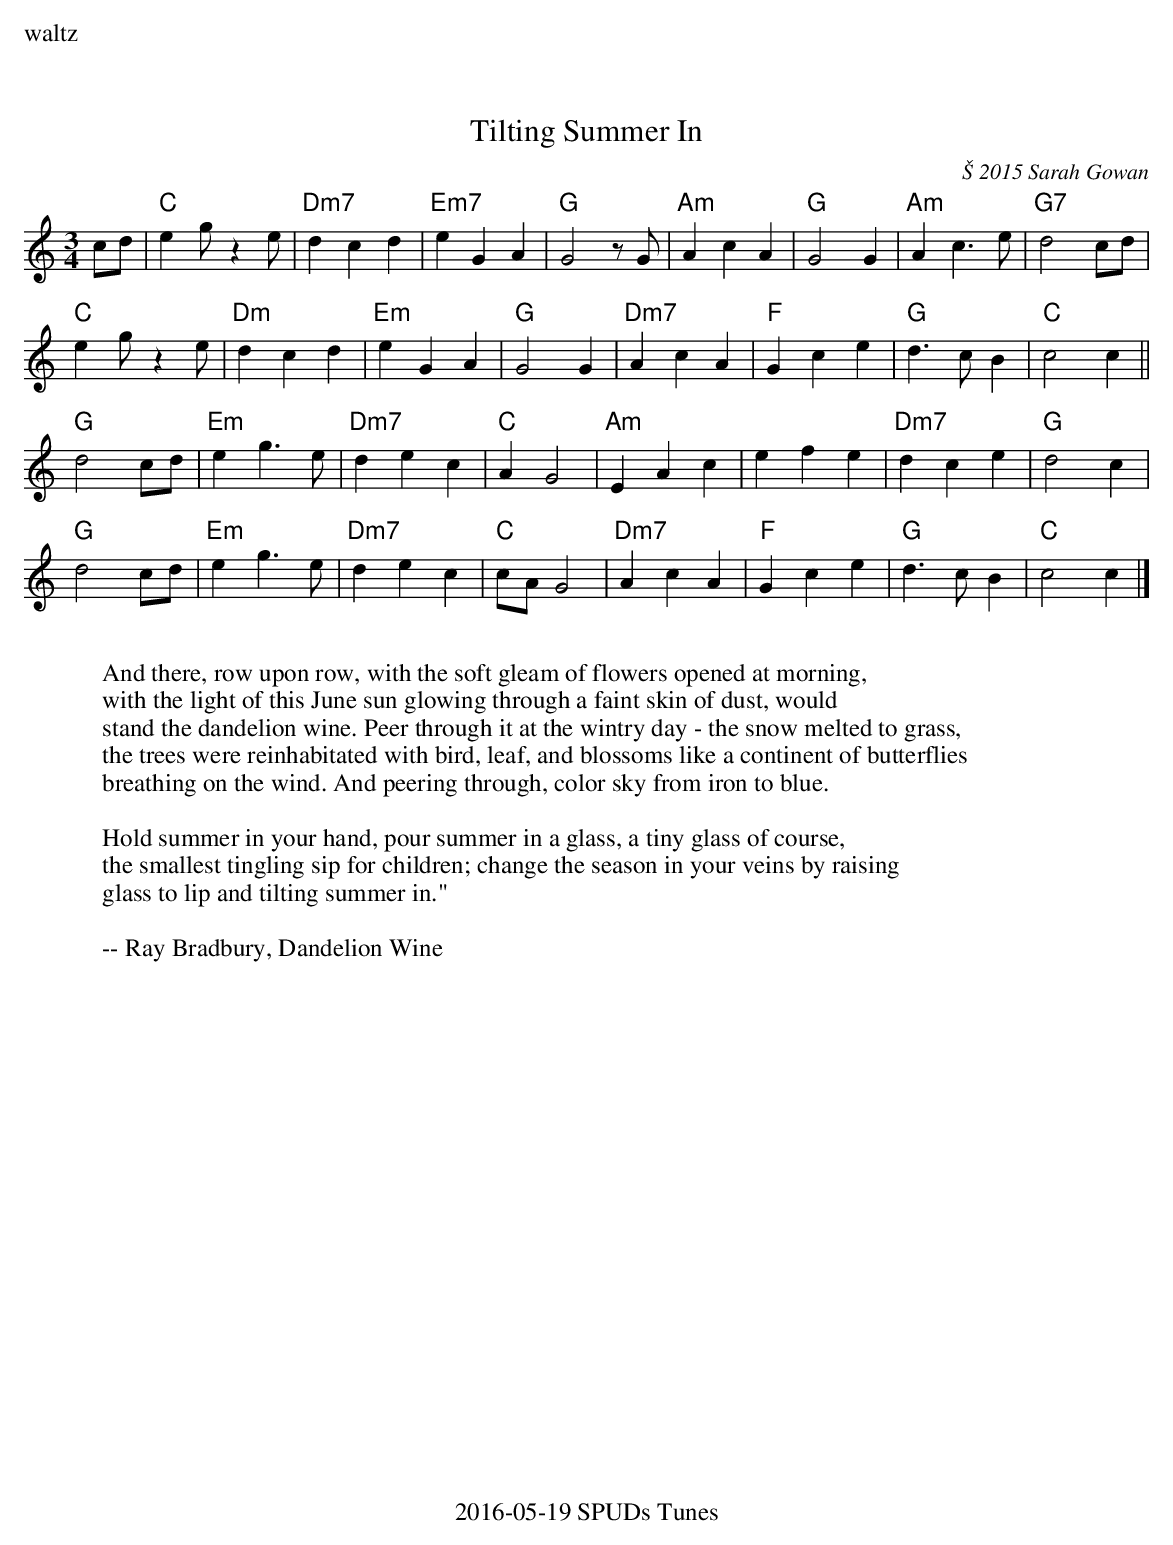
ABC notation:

X:1
%%text waltz
T:Tilting Summer In
C:Š 2015 Sarah Gowan
M:3/4
L:1/4
K:C
c/d/|"C"eg/ze/|"Dm7"dcd|"Em7"eGA|"G"G2z/G/|"Am"AcA|"G"G2G|"Am"Ac>e|"G7"d2c/d/|
"C"eg/ze/|"Dm"dcd|"Em"eGA|"G"G2G|"Dm7"AcA|"F"Gce|"G"d>cB|"C"c2 c||
"G"d2c/d/|"Em"e g>e|"Dm7"dec|"C"AG2|"Am"EAc|e fe|"Dm7"dce|"G"d2c|
"G"d2c/d/|"Em"e g>e|"Dm7"dec|"C"c/A/G2|"Dm7"AcA|"F"Gce|"G"d>cB|"C"c2 c|]
W:
W:And there, row upon row, with the soft gleam of flowers opened at morning,
W:with the light of this June sun glowing through a faint skin of dust, would
W:stand the dandelion wine. Peer through it at the wintry day - the snow melted to grass,
W:the trees were reinhabitated with bird, leaf, and blossoms like a continent of butterflies
W:breathing on the wind. And peering through, color sky from iron to blue.
W:
W:Hold summer in your hand, pour summer in a glass, a tiny glass of course,
W:the smallest tingling sip for children; change the season in your veins by raising
W:glass to lip and tilting summer in."
W:
W:-- Ray Bradbury, Dandelion Wine
W:
